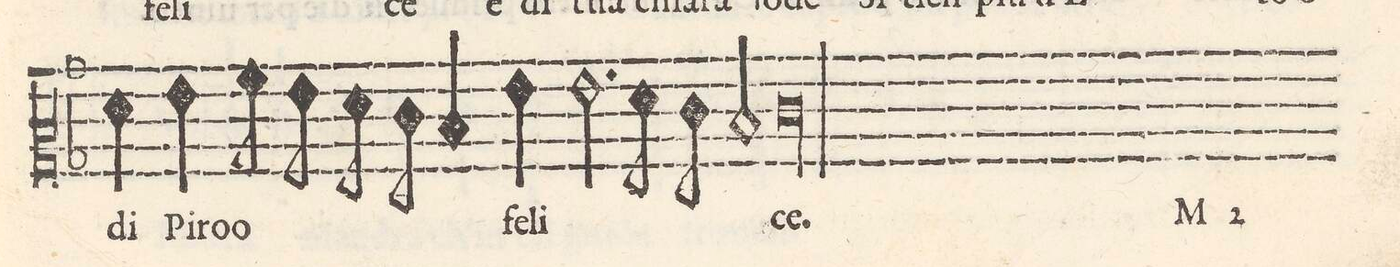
**kern	**text
*I"ALTO	*
*clefC2	*
*k[b-]	*
*met(C)	*
*M2/1	*
4f\	di
4g\	Pi-
8a\	-roo
8g\	.
8f\	.
8e\	.
=35-	=35-
4d/	.
4g\	fe-
2.g\	-li-
8f\	.
8e\	.
2d/	.
=36-	=36-
0e	ce.
==	==
*-	*-
